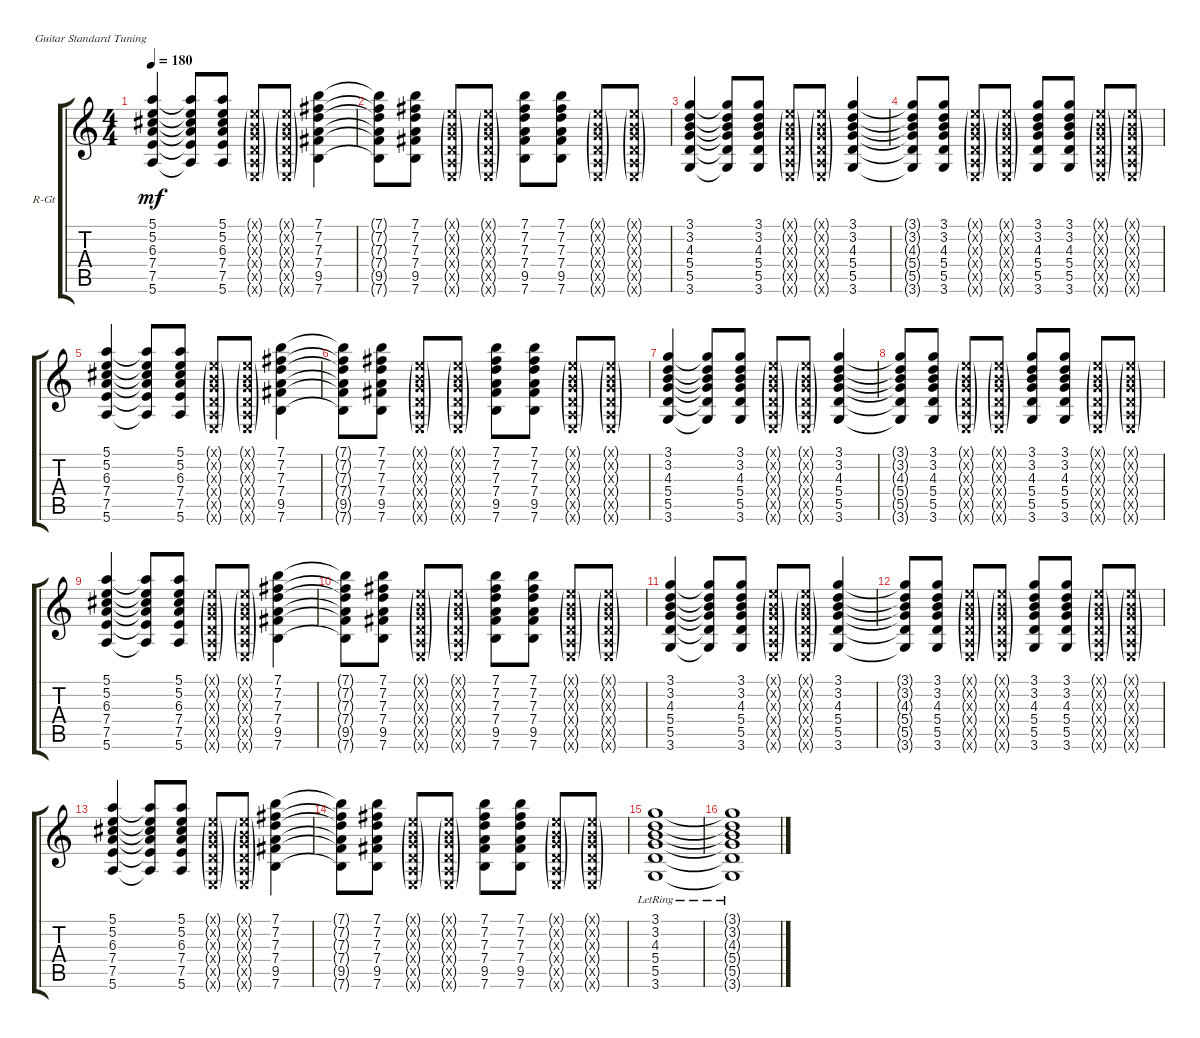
\defaultSystemsLayout 4
\bracketExtendMode groupsimilarinstruments
\firstSystemTrackNameOrientation horizontal
\otherSystemsTrackNameOrientation horizontal
\track ("Ryghtm Guitar" "R-Gt") {instrument acousticguitarsteel}
\staff {score tabs}
\tuning (E4 B3 G3 D3 A2 E2)
\ts (4 4)
\tempo 180
\clef g2
\ks c
(5.6 7.5 7.4 6.3 5.2 5.1).4{dy mf} (6.3{t} 7.4{t} 7.5{t} 5.6{t} 5.1{t} 5.2{t}).8 (5.6 7.5 7.4 6.3 5.2 5.1).8 (0.1{g x} 0.2{g x} 0.3{g x} 0.4{g x} 0.5{g x} 0.6{g x}).8 (0.6{g x} 0.5{g x} 0.4{g x} 0.3{g x} 0.2{g x} 0.1{g x}).8 (7.6 9.5 7.4 7.3 7.2 7.1).4 |
(7.6{t} 9.5{t} 7.4{t} 7.3{t} 7.2{t} 7.1{t}).8 (7.1 7.2 7.3 7.4 9.5 7.6).8 (0.1{g x} 0.2{g x} 0.3{g x} 0.4{g x} 0.5{g x} 0.6{g x}).8 (0.6{g x} 0.5{g x} 0.4{g x} 0.3{g x} 0.2{g x} 0.1{g x}).8 (7.6 9.5 7.4 7.3 7.2 7.1).8 (7.1 7.2 7.3 7.4 9.5 7.6).8 (0.6{g x} 0.5{g x} 0.4{g x} 0.3{g x} 0.2{g x} 0.1{g x}).8 (0.1{g x} 0.2{g x} 0.3{g x} 0.4{g x} 0.5{g x} 0.6{g x}).8 |
(3.6 5.5 5.4 4.3 3.2 3.1).4 (4.3{t} 5.4{t} 5.5{t} 3.6{t} 3.1{t} 3.2{t}).8 (3.6 5.5 5.4 4.3 3.2 3.1).8 (0.1{g x} 0.2{g x} 0.3{g x} 0.4{g x} 0.5{g x} 0.6{g x}).8 (0.6{g x} 0.5{g x} 0.4{g x} 0.3{g x} 0.2{g x} 0.1{g x}).8 (3.6 5.5 5.4 4.3 3.2 3.1).4 |
(3.6{t} 5.5{t} 5.4{t} 4.3{t} 3.2{t} 3.1{t}).8 (3.1 3.2 4.3 5.4 5.5 3.6).8 (0.1{g x} 0.2{g x} 0.3{g x} 0.4{g x} 0.5{g x} 0.6{g x}).8 (0.6{g x} 0.5{g x} 0.4{g x} 0.3{g x} 0.2{g x} 0.1{g x}).8 (3.6 5.5 5.4 4.3 3.2 3.1).8 (3.1 3.2 4.3 5.4 5.5 3.6).8 (0.6{g x} 0.5{g x} 0.4{g x} 0.3{g x} 0.2{g x} 0.1{g x}).8 (0.1{g x} 0.2{g x} 0.3{g x} 0.4{g x} 0.5{g x} 0.6{g x}).8 |
(5.6 7.5 7.4 6.3 5.2 5.1).4 (6.3{t} 7.4{t} 7.5{t} 5.6{t} 5.1{t} 5.2{t}).8 (5.6 7.5 7.4 6.3 5.2 5.1).8 (0.1{g x} 0.2{g x} 0.3{g x} 0.4{g x} 0.5{g x} 0.6{g x}).8 (0.6{g x} 0.5{g x} 0.4{g x} 0.3{g x} 0.2{g x} 0.1{g x}).8 (7.6 9.5 7.4 7.3 7.2 7.1).4 |
(7.6{t} 9.5{t} 7.4{t} 7.3{t} 7.2{t} 7.1{t}).8 (7.1 7.2 7.3 7.4 9.5 7.6).8 (0.1{g x} 0.2{g x} 0.3{g x} 0.4{g x} 0.5{g x} 0.6{g x}).8 (0.6{g x} 0.5{g x} 0.4{g x} 0.3{g x} 0.2{g x} 0.1{g x}).8 (7.6 9.5 7.4 7.3 7.2 7.1).8 (7.1 7.2 7.3 7.4 9.5 7.6).8 (0.6{g x} 0.5{g x} 0.4{g x} 0.3{g x} 0.2{g x} 0.1{g x}).8 (0.1{g x} 0.2{g x} 0.3{g x} 0.4{g x} 0.5{g x} 0.6{g x}).8 |
(3.6 5.5 5.4 4.3 3.2 3.1).4 (4.3{t} 5.4{t} 5.5{t} 3.6{t} 3.1{t} 3.2{t}).8 (3.6 5.5 5.4 4.3 3.2 3.1).8 (0.1{g x} 0.2{g x} 0.3{g x} 0.4{g x} 0.5{g x} 0.6{g x}).8 (0.6{g x} 0.5{g x} 0.4{g x} 0.3{g x} 0.2{g x} 0.1{g x}).8 (3.6 5.5 5.4 4.3 3.2 3.1).4 |
(3.6{t} 5.5{t} 5.4{t} 4.3{t} 3.2{t} 3.1{t}).8 (3.1 3.2 4.3 5.4 5.5 3.6).8 (0.1{g x} 0.2{g x} 0.3{g x} 0.4{g x} 0.5{g x} 0.6{g x}).8 (0.6{g x} 0.5{g x} 0.4{g x} 0.3{g x} 0.2{g x} 0.1{g x}).8 (3.6 5.5 5.4 4.3 3.2 3.1).8 (3.1 3.2 4.3 5.4 5.5 3.6).8 (0.6{g x} 0.5{g x} 0.4{g x} 0.3{g x} 0.2{g x} 0.1{g x}).8 (0.1{g x} 0.2{g x} 0.3{g x} 0.4{g x} 0.5{g x} 0.6{g x}).8 |
(5.6 7.5 7.4 6.3 5.2 5.1).4 (6.3{t} 7.4{t} 7.5{t} 5.6{t} 5.1{t} 5.2{t}).8 (5.6 7.5 7.4 6.3 5.2 5.1).8 (0.1{g x} 0.2{g x} 0.3{g x} 0.4{g x} 0.5{g x} 0.6{g x}).8 (0.6{g x} 0.5{g x} 0.4{g x} 0.3{g x} 0.2{g x} 0.1{g x}).8 (7.6 9.5 7.4 7.3 7.2 7.1).4 |
(7.6{t} 9.5{t} 7.4{t} 7.3{t} 7.2{t} 7.1{t}).8 (7.1 7.2 7.3 7.4 9.5 7.6).8 (0.1{g x} 0.2{g x} 0.3{g x} 0.4{g x} 0.5{g x} 0.6{g x}).8 (0.6{g x} 0.5{g x} 0.4{g x} 0.3{g x} 0.2{g x} 0.1{g x}).8 (7.6 9.5 7.4 7.3 7.2 7.1).8 (7.1 7.2 7.3 7.4 9.5 7.6).8 (0.6{g x} 0.5{g x} 0.4{g x} 0.3{g x} 0.2{g x} 0.1{g x}).8 (0.1{g x} 0.2{g x} 0.3{g x} 0.4{g x} 0.5{g x} 0.6{g x}).8 |
(3.6 5.5 5.4 4.3 3.2 3.1).4 (4.3{t} 5.4{t} 5.5{t} 3.6{t} 3.1{t} 3.2{t}).8 (3.6 5.5 5.4 4.3 3.2 3.1).8 (0.1{g x} 0.2{g x} 0.3{g x} 0.4{g x} 0.5{g x} 0.6{g x}).8 (0.6{g x} 0.5{g x} 0.4{g x} 0.3{g x} 0.2{g x} 0.1{g x}).8 (3.6 5.5 5.4 4.3 3.2 3.1).4 |
(3.6{t} 5.5{t} 5.4{t} 4.3{t} 3.2{t} 3.1{t}).8 (3.1 3.2 4.3 5.4 5.5 3.6).8 (0.1{g x} 0.2{g x} 0.3{g x} 0.4{g x} 0.5{g x} 0.6{g x}).8 (0.6{g x} 0.5{g x} 0.4{g x} 0.3{g x} 0.2{g x} 0.1{g x}).8 (3.6 5.5 5.4 4.3 3.2 3.1).8 (3.1 3.2 4.3 5.4 5.5 3.6).8 (0.6{g x} 0.5{g x} 0.4{g x} 0.3{g x} 0.2{g x} 0.1{g x}).8 (0.1{g x} 0.2{g x} 0.3{g x} 0.4{g x} 0.5{g x} 0.6{g x}).8 |
(5.6 7.5 7.4 6.3 5.2 5.1).4 (6.3{t} 7.4{t} 7.5{t} 5.6{t} 5.1{t} 5.2{t}).8 (5.6 7.5 7.4 6.3 5.2 5.1).8 (0.1{g x} 0.2{g x} 0.3{g x} 0.4{g x} 0.5{g x} 0.6{g x}).8 (0.6{g x} 0.5{g x} 0.4{g x} 0.3{g x} 0.2{g x} 0.1{g x}).8 (7.6 9.5 7.4 7.3 7.2 7.1).4 |
(7.6{t} 9.5{t} 7.4{t} 7.3{t} 7.2{t} 7.1{t}).8 (7.1 7.2 7.3 7.4 9.5 7.6).8 (0.1{g x} 0.2{g x} 0.3{g x} 0.4{g x} 0.5{g x} 0.6{g x}).8 (0.6{g x} 0.5{g x} 0.4{g x} 0.3{g x} 0.2{g x} 0.1{g x}).8 (7.6 9.5 7.4 7.3 7.2 7.1).8 (7.1 7.2 7.3 7.4 9.5 7.6).8 (0.6{g x} 0.5{g x} 0.4{g x} 0.3{g x} 0.2{g x} 0.1{g x}).8 (0.1{g x} 0.2{g x} 0.3{g x} 0.4{g x} 0.5{g x} 0.6{g x}).8 |
(3.6{lr} 5.5{lr} 5.4{lr} 4.3{lr} 3.2{lr} 3.1{lr}).1 |
(3.6{lr t} 5.5{lr t} 5.4{lr t} 4.3{lr t} 3.2{lr t} 3.1{lr t}).1
